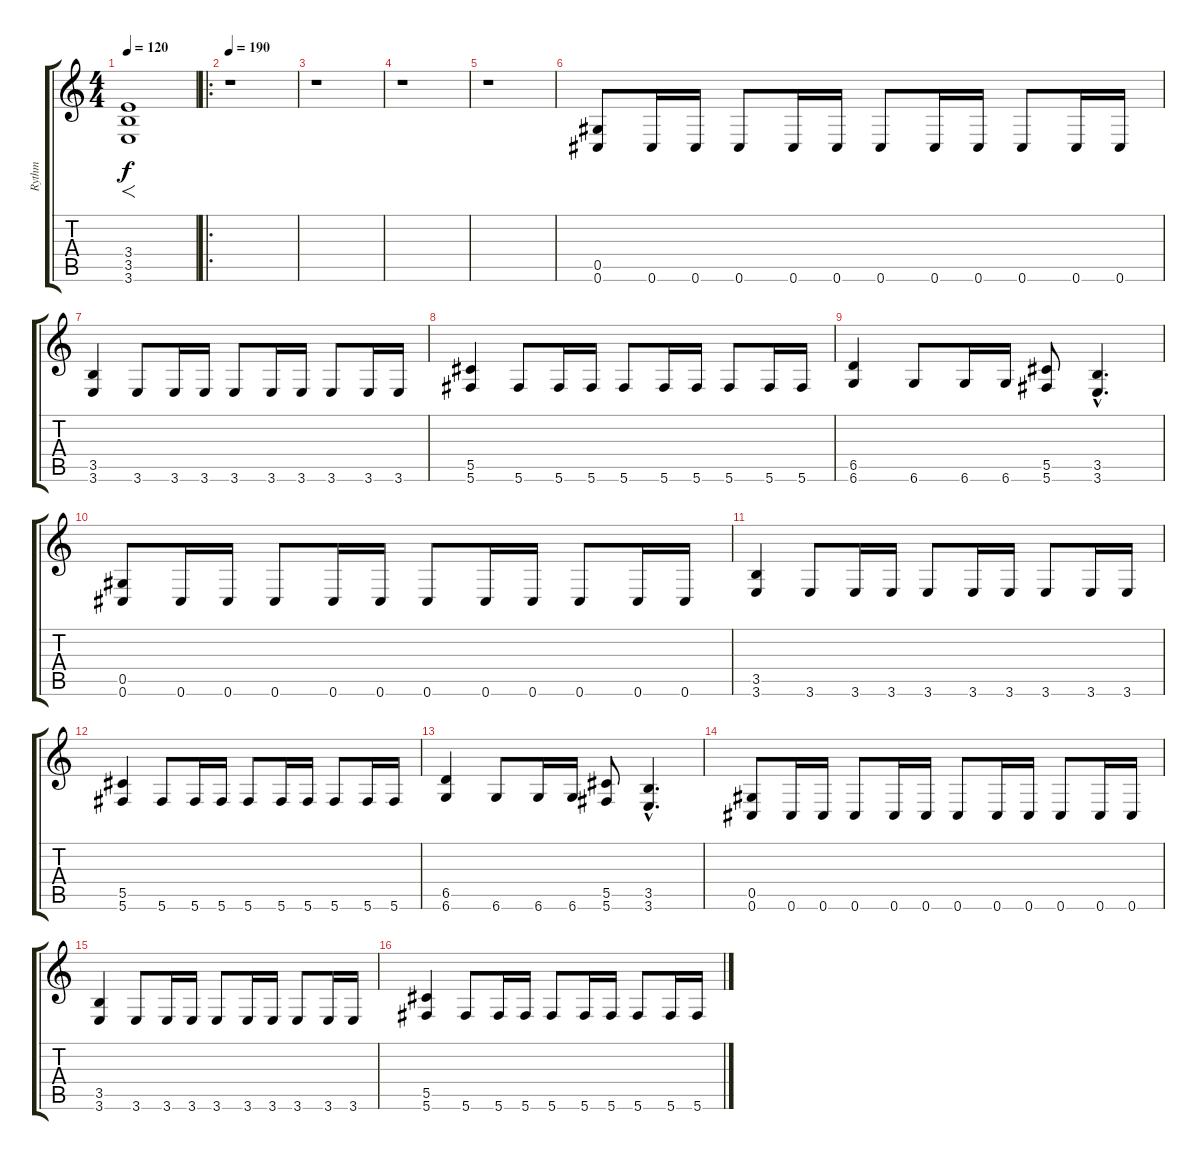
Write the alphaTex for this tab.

\track ("Rythm" "Rythm") {instrument distortionguitar}
\staff {score tabs}
\tuning (Eb4 Bb3 Gb3 Db3 Ab2 Db2) {hide}
\ts (4 4)
\tempo 120
\clef g2
\ks c
(3.4 3.5 3.6).1{f dy f} |
\ro
\tempo 190
r.1 |
r.1 |
r.1 |
r.1 |
(0.5 0.6).8 0.6.16 0.6.16 0.6.8 0.6.16 0.6.16 0.6.8 0.6.16 0.6.16 0.6.8 0.6.16 0.6.16 |
(3.5 3.6).4 3.6.8 3.6.16 3.6.16 3.6.8 3.6.16 3.6.16 3.6.8 3.6.16 3.6.16 |
(5.5 5.6).4 5.6.8 5.6.16 5.6.16 5.6.8 5.6.16 5.6.16 5.6.8 5.6.16 5.6.16 |
(6.5 6.6).4 6.6.8 6.6.16 6.6.16 (5.5 5.6).8 (3.5{hac} 3.6{hac}).4{d} |
(0.5 0.6).8 0.6.16 0.6.16 0.6.8 0.6.16 0.6.16 0.6.8 0.6.16 0.6.16 0.6.8 0.6.16 0.6.16 |
(3.5 3.6).4 3.6.8 3.6.16 3.6.16 3.6.8 3.6.16 3.6.16 3.6.8 3.6.16 3.6.16 |
(5.5 5.6).4 5.6.8 5.6.16 5.6.16 5.6.8 5.6.16 5.6.16 5.6.8 5.6.16 5.6.16 |
(6.5 6.6).4 6.6.8 6.6.16 6.6.16 (5.5 5.6).8 (3.5{hac} 3.6{hac}).4{d} |
(0.5 0.6).8{balance 8} 0.6.16 0.6.16 0.6.8 0.6.16 0.6.16 0.6.8 0.6.16 0.6.16 0.6.8 0.6.16 0.6.16 |
(3.5 3.6).4 3.6.8 3.6.16 3.6.16 3.6.8 3.6.16 3.6.16 3.6.8 3.6.16 3.6.16 |
(5.5 5.6).4 5.6.8 5.6.16 5.6.16 5.6.8 5.6.16 5.6.16 5.6.8 5.6.16 5.6.16
